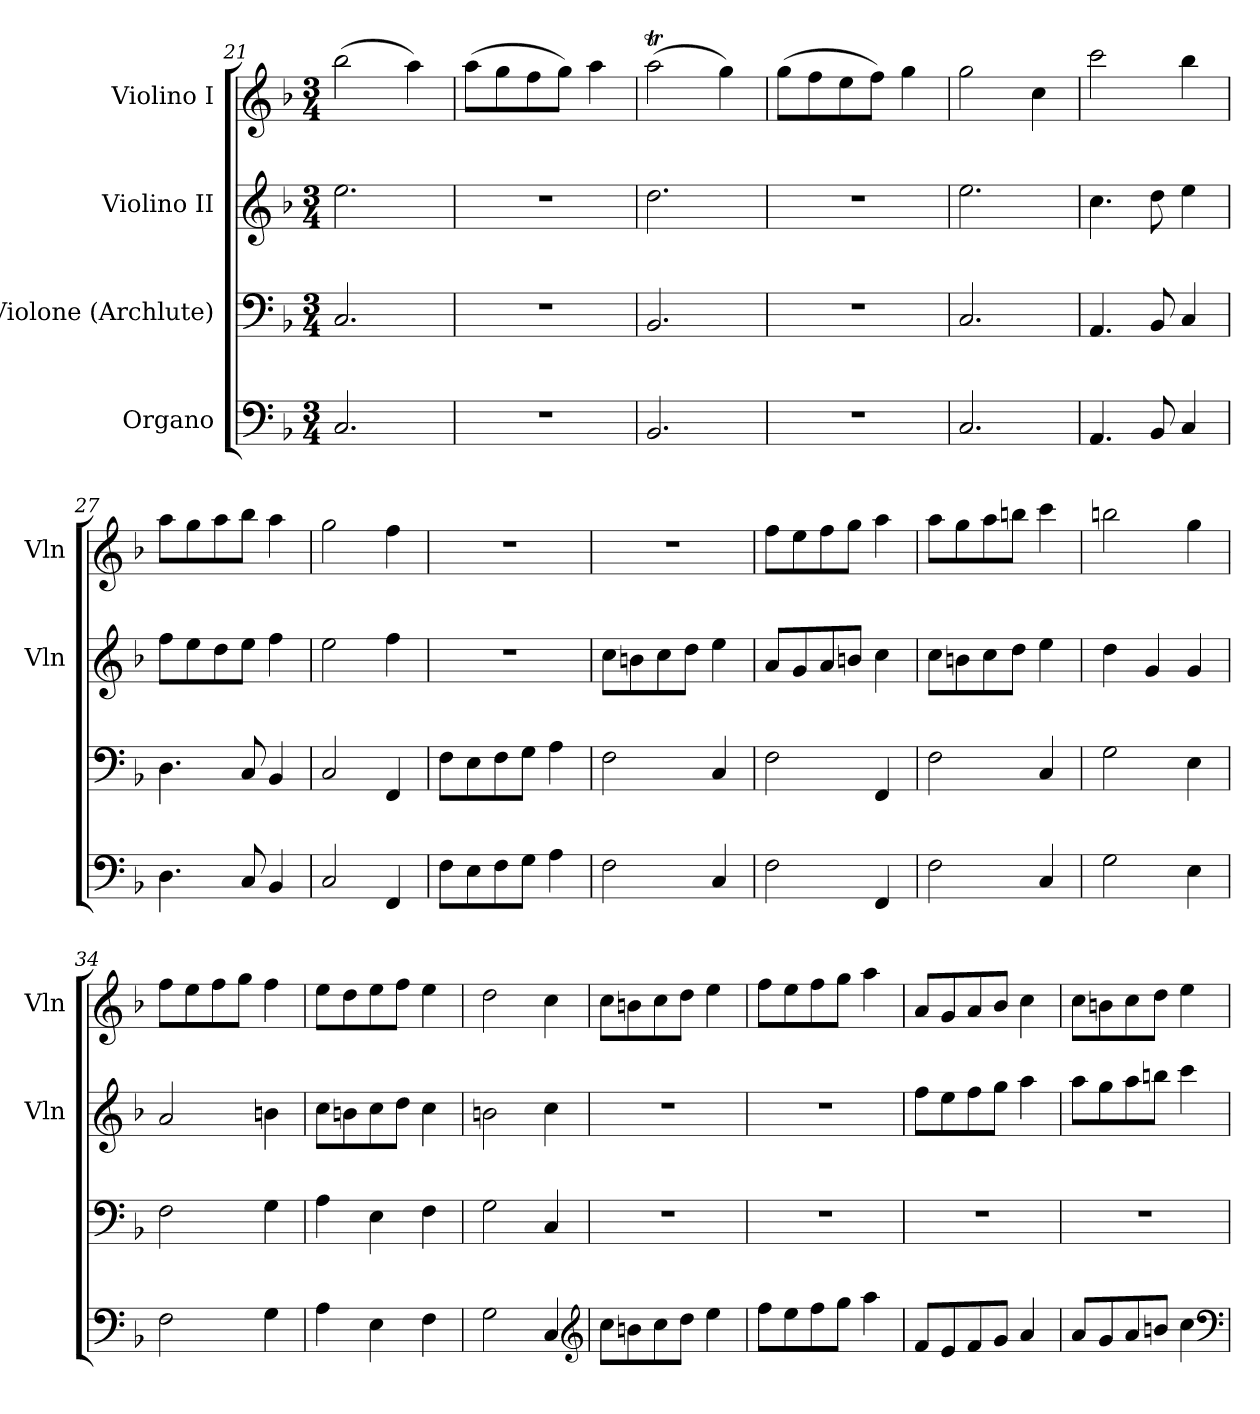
**kern	**kern	**kern	**kern
*part4	*part3	*part2	*part1
*staff4	*staff3	*staff2	*staff1
*I"Organo	*I"Violone (Archlute)	*I"Violino II	*I"Violino I
*	*	*I'Vln	*I'Vln
*clefF4	*clefF4	*clefG2	*clefG2
*k[b-]	*k[b-]	*k[b-]	*k[b-]
*F:	*F:	*F:	*F:
*M3/4	*M3/4	*M3/4	*M3/4
=21	=21	=21	=21
2.C/	2.C/	2.ee\	(2bb-\
.	.	.	4aa\)
=22	=22	=22	=22
2.r	2.r	2.r	(8aa\L
.	.	.	8gg\
.	.	.	8ff\
.	.	.	8gg\J)
.	.	.	4aa\
=23	=23	=23	=23
2.BB-/	2.BB-/	2.dd\	(2aat\
.	.	.	4gg\)
=24	=24	=24	=24
2.r	2.r	2.r	(8gg\L
.	.	.	8ff\
.	.	.	8ee\
.	.	.	8ff\J)
.	.	.	4gg\
=25	=25	=25	=25
2.C/	2.C/	2.ee\	2gg\
.	.	.	4cc\
=26	=26	=26	=26
4.AA/	4.AA/	4.cc\	2ccc\
8BB-/	8BB-/	8dd\	.
4C/	4C/	4ee\	4bb-\
=27	=27	=27	=27
4.D\	4.D\	8ff\L	8aa\L
.	.	8ee\	8gg\
.	.	8dd\	8aa\
8C/	8C/	8ee\J	8bb-\J
4BB-/	4BB-/	4ff\	4aa\
=28	=28	=28	=28
2C/	2C/	2ee\	2gg\
4FF/	4FF/	4ff\	4ff\
=29	=29	=29	=29
8F\L	8F\L	2.r	2.r
8E\	8E\	.	.
8F\	8F\	.	.
8G\J	8G\J	.	.
4A\	4A\	.	.
=30	=30	=30	=30
2F\	2F\	8cc\L	2.r
.	.	8bn\	.
.	.	8cc\	.
.	.	8dd\J	.
4C/	4C/	4ee\	.
=31	=31	=31	=31
2F\	2F\	8a/L	8ff\L
.	.	8g/	8ee\
.	.	8a/	8ff\
.	.	8bn/J	8gg\J
4FF/	4FF/	4cc\	4aa\
=32	=32	=32	=32
2F\	2F\	8cc\L	8aa\L
.	.	8bn\	8gg\
.	.	8cc\	8aa\
.	.	8dd\J	8bbn\J
4C/	4C/	4ee\	4ccc\
=33	=33	=33	=33
2G\	2G\	4dd\	2bbn\
.	.	4g/	.
4E\	4E\	4g/	4gg\
=34	=34	=34	=34
2F\	2F\	2a/	8ff\L
.	.	.	8ee\
.	.	.	8ff\
.	.	.	8gg\J
4G\	4G\	4bn\	4ff\
=35	=35	=35	=35
4A\	4A\	8cc\L	8ee\L
.	.	8bn\	8dd\
4E\	4E\	8cc\	8ee\
.	.	8dd\J	8ff\J
4F\	4F\	4cc\	4ee\
=36	=36	=36	=36
2G\	2G\	2bn\	2dd\
4C/	4C/	4cc\	4cc\
*clefG2	*	*	*
=37	=37	=37	=37
8cc\L	2.r	2.r	8cc\L
8bn\	.	.	8bn\
8cc\	.	.	8cc\
8dd\J	.	.	8dd\J
4ee\	.	.	4ee\
=38	=38	=38	=38
8ff\L	2.r	2.r	8ff\L
8ee\	.	.	8ee\
8ff\	.	.	8ff\
8gg\J	.	.	8gg\J
4aa\	.	.	4aa\
=39	=39	=39	=39
8f/L	2.r	8ff\L	8a/L
8e/	.	8ee\	8g/
8f/	.	8ff\	8a/
8g/J	.	8gg\J	8b-/J
4a/	.	4aa\	4cc\
=40	=40	=40	=40
8a/L	2.r	8aa\L	8cc\L
8g/	.	8gg\	8bn\
8a/	.	8aa\	8cc\
8bn/J	.	8bbn\J	8dd\J
4cc\	.	4ccc\	4ee\
*clefF4	*	*	*
=	=	=	=
*-	*-	*-	*-
